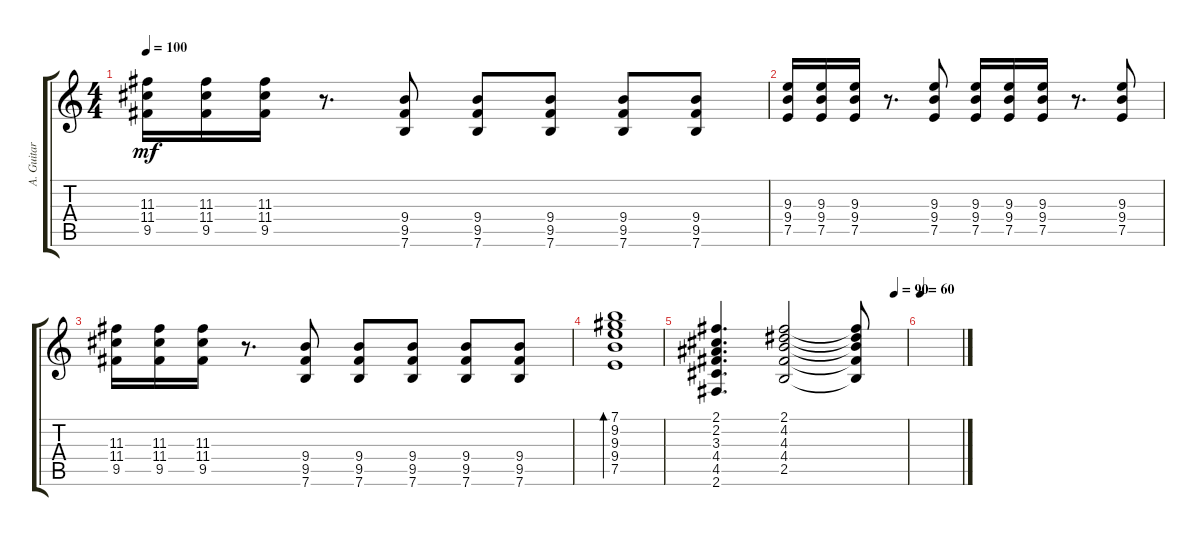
\track ("A. Guitar I" "A. Guitar ") {instrument acousticguitarsteel}
\staff {score tabs}
\tuning (E4 B3 G3 D3 A2 E2) {hide}
\ts (4 4)
\tempo 100
\clef g2
\ks c
(11.3 11.4 9.5).16{dy mf} (11.3 11.4 9.5).16 (11.3 11.4 9.5).16 r.8{d} (9.4 9.5 7.6).8 (9.4 9.5 7.6).8 (9.4 9.5 7.6).8 (9.4 9.5 7.6).8 (9.4 9.5 7.6).8 |
(9.3 9.4 7.5).16 (9.3 9.4 7.5).16 (9.3 9.4 7.5).16 r.8{d} (9.3 9.4 7.5).8 (9.3 9.4 7.5).16 (9.3 9.4 7.5).16 (9.3 9.4 7.5).16 r.8{d} (9.3 9.4 7.5).8 |
(11.3 11.4 9.5).16 (11.3 11.4 9.5).16 (11.3 11.4 9.5).16 r.8{d} (9.4 9.5 7.6).8 (9.4 9.5 7.6).8 (9.4 9.5 7.6).8 (9.4 9.5 7.6).8 (9.4 9.5 7.6).8 |
(7.1 9.2 9.3 9.4 7.5).1{bd 60} |
\tempo (90 0.9375)
(2.1 2.2 3.3 4.4 4.5 2.6).4{d} (2.1 4.2 4.3 4.4 2.5).2 (2.1{t} 4.2{t} 4.3{t} 4.4{t} 2.5{t}).8 |
\tempo 60
